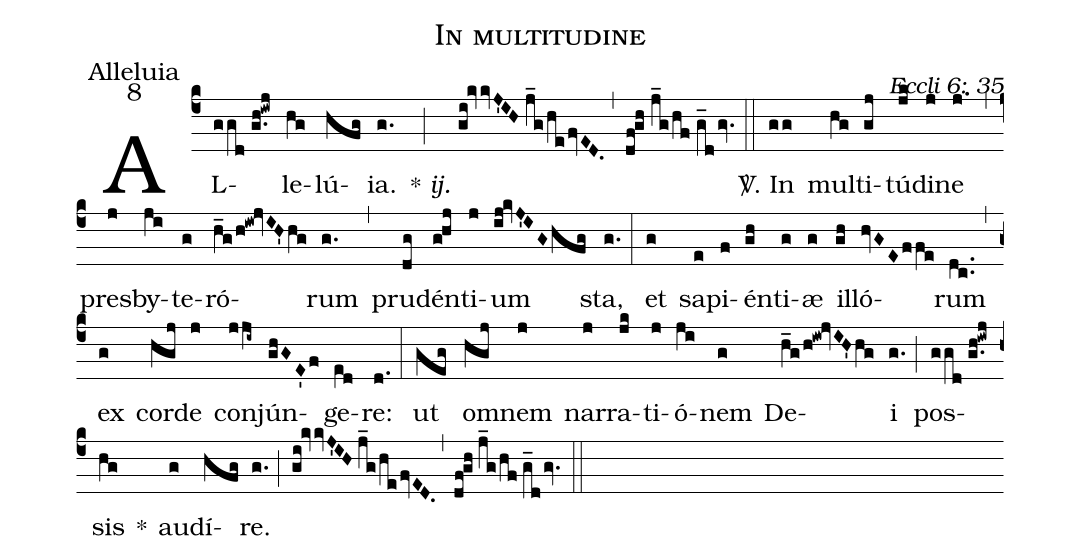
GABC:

name: In multitudine;
office-part: Alleluia;
mode: 8;
commentary: Eccli 6: 35;
%%
(c4) AL(ggd//g.h!iwj)le(hg)lú(hfg)ia.(g.) {*}~<i>ij.</i>(;) (gi!kvvJ'IH//j_g/hefvED.) (,) (df!gh//j_g/hf//g_dgv.) (::)
<sp>V/</sp>. In(gg) mul(hg)ti(gj)tú(jk)di(j)ne(j.) (,) pres(j)by(ji)te(g)ró(h_g/h!iw!jvIH'hg)rum(g.) (,) pru(dg)dén(ghj)ti(j)um(ij!kvJ'IGhfg) sta,(g.) (:)
et(g) sa(e)pi(f)én(gh)ti(g)æ(g) il(gh)ló(hvGEffe)rum(dc..) (,) ex(g) cor(hgj)de(j) con(jji~)jún(ghGE'f)ge(e[ll:1]d)re:(d.) (:)
ut(geg) om(hgj)nem(j) nar(j)ra(jk)ti(j)ó(ji)nem(g) De(h_g/h!iw!jvIH'hg)i(g.) (;) pos(ggd//g.h!iwj)sis(hg) *()
au(g)dí(hfg)re.(g.) (;) (gi!kvvJ'IH//j_g/hefvED.) (,) (df!gh//j_g/hf//g_dgv.) (::)
